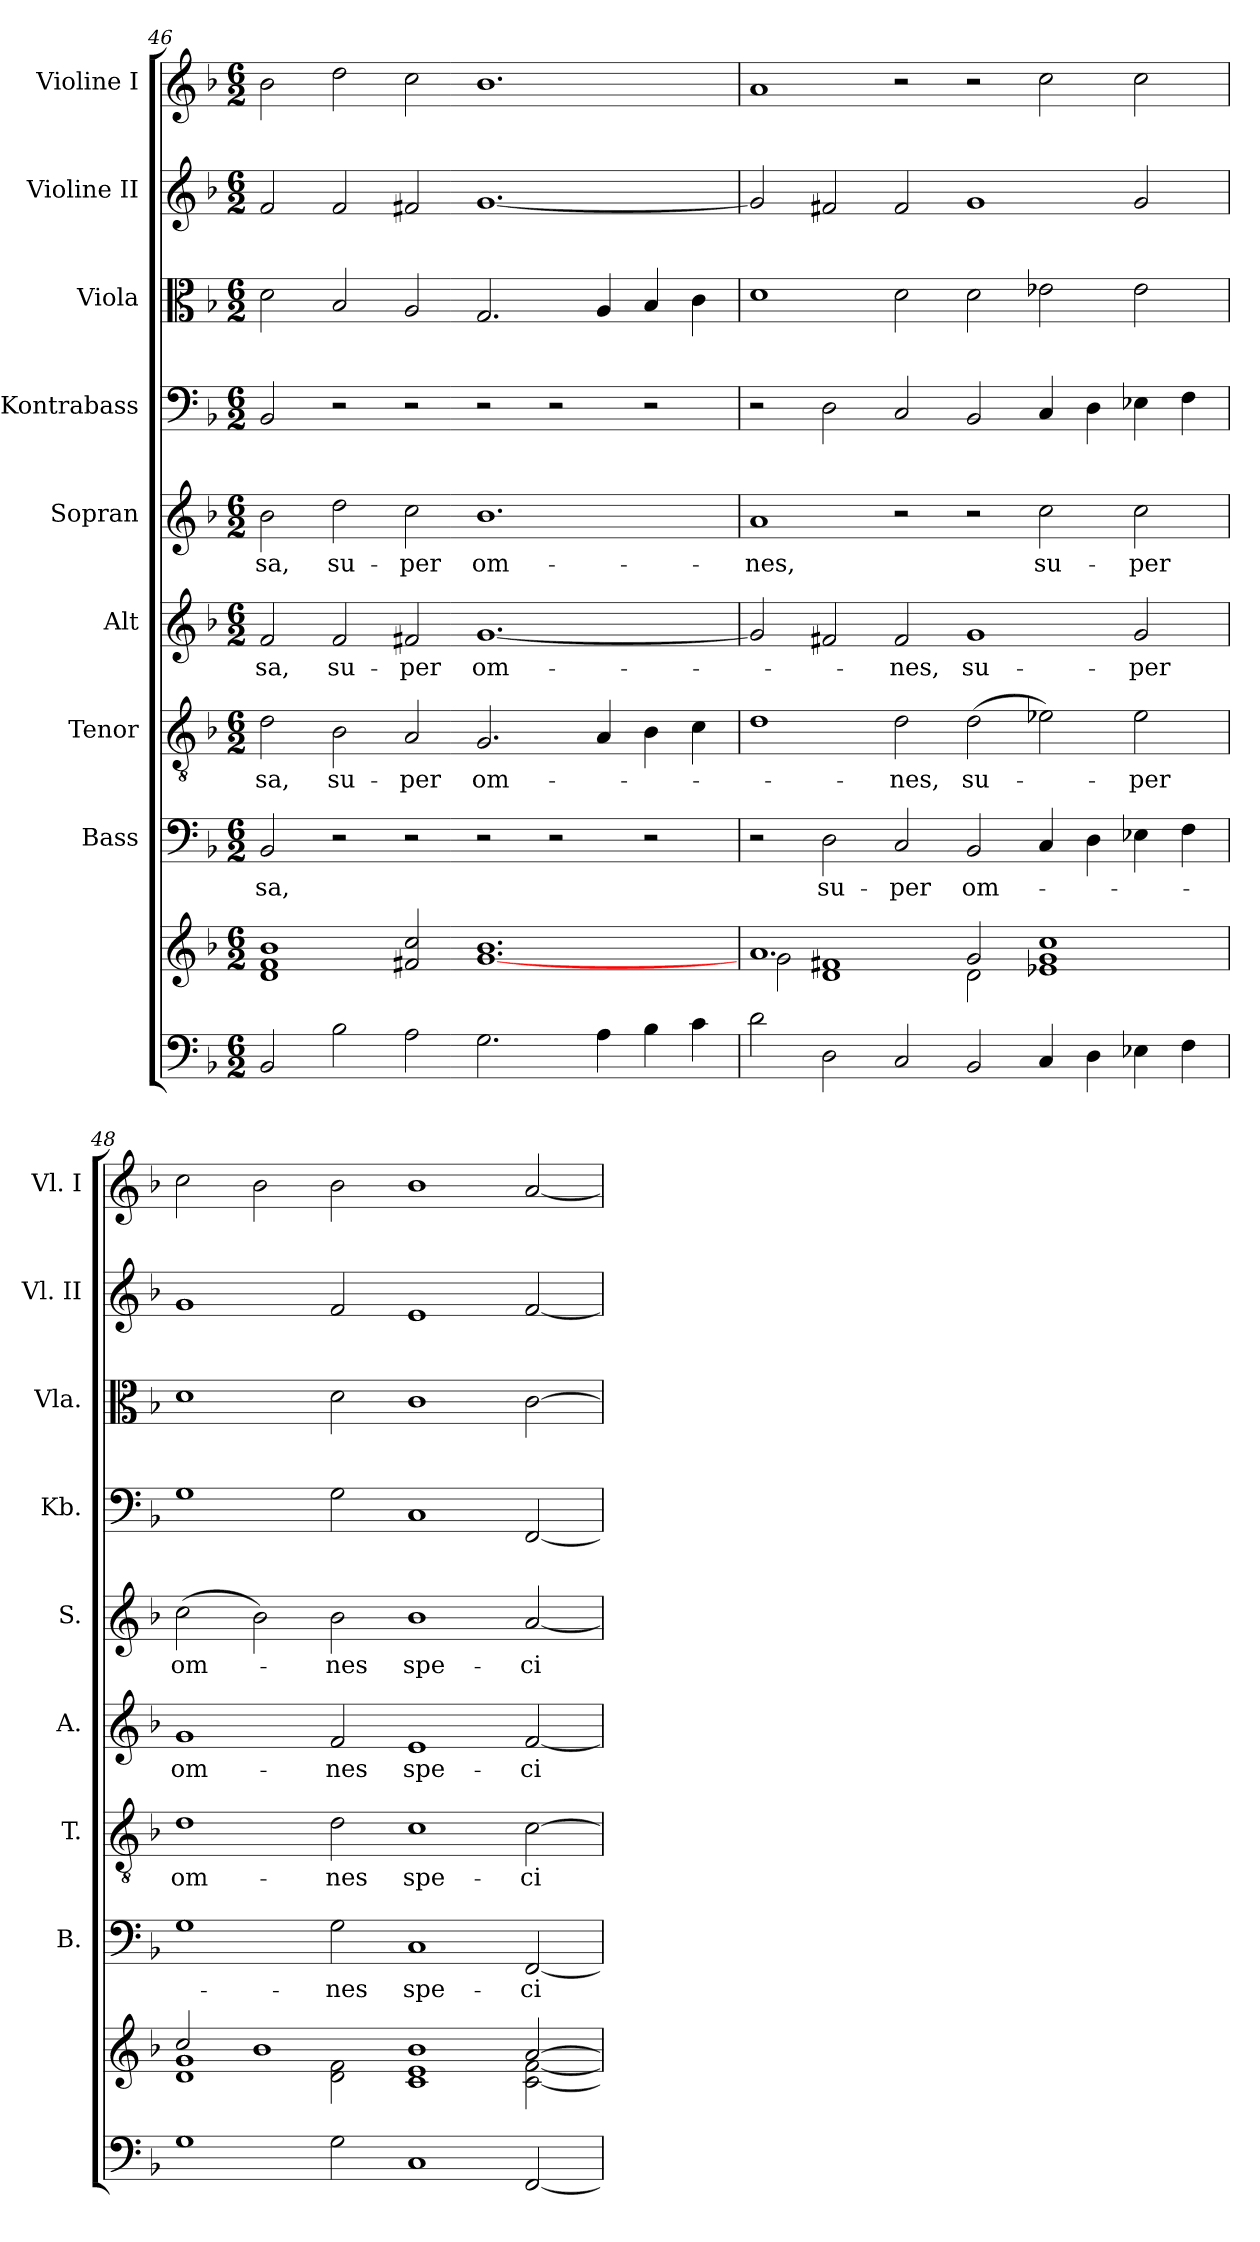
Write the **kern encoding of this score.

**kern	**kern	**kern	**text	**kern	**text	**kern	**text	**kern	**text	**kern	**kern	**kern	**kern
*part9	*part9	*part8	*part8	*part7	*part7	*part6	*part6	*part5	*part5	*part4	*part3	*part2	*part1
*staff10	*staff9	*staff8	*staff8	*staff7	*staff7	*staff6	*staff6	*staff5	*staff5	*staff4	*staff3	*staff2	*staff1
*	*	*I"Bass	*	*I"Tenor	*	*I"Alt	*	*I"Sopran	*	*I"Kontrabass	*I"Viola	*I"Violine II	*I"Violine I
*	*	*I'B.	*	*I'T.	*	*I'A.	*	*I'S.	*	*I'Kb.	*I'Vla.	*I'Vl. II	*I'Vl. I
*clefF4	*clefG2	*clefF4	*	*clefGv2	*	*clefG2	*	*clefG2	*	*clefF4	*clefC3	*clefG2	*clefG2
*	*	*	*	*	*	*	*	*	*	*ITrd7c12	*	*	*
*k[b-]	*k[b-]	*k[b-]	*	*k[b-]	*	*k[b-]	*	*k[b-]	*	*k[b-]	*k[b-]	*k[b-]	*k[b-]
*F:	*F:	*F:	*	*F:	*	*F:	*	*F:	*	*F:	*F:	*F:	*F:
*M6/2	*M6/2	*M6/2	*	*M6/2	*	*M6/2	*	*M6/2	*	*M6/2	*M6/2	*M6/2	*M6/2
=46	=46	=46	=46	=46	=46	=46	=46	=46	=46	=46	=46	=46	=46
!	!	!	!LO:LY:b	!	!LO:LY:b	!	!LO:LY:b	!	!LO:LY:b	!	!	!	!
2BB-/	1d 1f 1b-	2BB-/	-sa,	2d\	-sa,	2f/	-sa,	2b-\	-sa,	2BBB-/	2d\	2f/	2b-\
!	!	!	!	!	!LO:LY:b	!	!LO:LY:b	!	!LO:LY:b	!	!	!	!
2B-\	.	2r	.	2B-\	su-	2f/	su-	2dd\	su-	2r	2B-/	2f/	2dd\
!	!	!	!	!	!LO:LY:b	!	!LO:LY:b	!	!LO:LY:b	!	!	!	!
2A\	2f#X/ 2cc/	2r	.	2A/	-per	2f#X/	-per	2cc\	-per	2r	2A/	2f#X/	2cc\
!	!	!	!	!	!LO:LY:b	!	!LO:LY:b	!	!LO:LY:b	!	!	!	!
2.G\	[1.g 1.b-	2r	.	2.G/	om-	[1.g	om-	1.b-	om-	2r	2.G/	[1.g	1.b-
.	.	2r	.	.	.	.	.	.	.	2r	.	.	.
4A\	.	.	.	4A/	.	.	.	.	.	.	4A/	.	.
4B-\	.	2r	.	4B-\	.	.	.	.	.	2r	4B-/	.	.
4c\	.	.	.	4c\	.	.	.	.	.	.	4c\	.	.
!!LO:PB:g=z
=47	=47	=47	=47	=47	=47	=47	=47	=47	=47	=47	=47	=47	=47
*	*^	*	*	*	*	*	*	*	*	*	*	*	*
!	!	!	!	!	!	!	!	!	!	!LO:LY:b	!	!	!	!
2d\	1.a	2g\	2r	.	1d	.	2g/]	.	1a	-nes,	2r	1d	2g/]	1a
!	!	!	!	!LO:LY:b	!	!	!	!	!	!	!	!	!	!
2D\	.	1d 1f#X	2D\	su-	.	.	2f#X/	.	.	.	2DD\	.	2f#X/	.
!	!	!	!	!LO:LY:b	!	!LO:LY:b	!	!LO:LY:b	!	!	!	!	!	!
2C/	.	.	2C/	-per	2d\	-nes,	2f#/	-nes,	2r	.	2CC/	2d\	2f#/	2r
!	!	!	!	!LO:LY:b	!	!LO:LY:b	!	!LO:LY:b	!	!	!	!	!	!
2BB-/	2g/	2d\	2BB-/	om-	(>2d\	su-	1g	su-	2r	.	2BBB-/	2d\	1g	2r
!	!	!	!	!	!	!	!	!	!	!LO:LY:b	!	!	!	!
4C/	1g 1cc	1e-X	4C/	.	2e-X\)	.	.	.	2cc\	su-	4CC/	2e-X\	.	2cc\
4D\	.	.	4D\	.	.	.	.	.	.	.	4DD\	.	.	.
!	!	!	!	!	!	!LO:LY:b	!	!LO:LY:b	!	!LO:LY:b	!	!	!	!
4E-X\	.	.	4E-X\	.	2e-\	-per	2g/	-per	2cc\	-per	4EE-X\	2e-\	2g/	2cc\
4F\	.	.	4F\	.	.	.	.	.	.	.	4FF\	.	.	.
=48	=48	=48	=48	=48	=48	=48	=48	=48	=48	=48	=48	=48	=48	=48
!	!	!	!	!	!	!LO:LY:b	!	!LO:LY:b	!	!LO:LY:b	!	!	!	!
1G	2cc/	1d 1g	1G	.	1d	om-	1g	om-	(>2cc\	om-	1GG	1d	1g	2cc\
.	1b-	.	.	.	.	.	.	.	2b-\)	.	.	.	.	2b-\
!	!	!	!	!LO:LY:b	!	!LO:LY:b	!	!LO:LY:b	!	!LO:LY:b	!	!	!	!
2G\	.	2d\ 2f\	2G\	-nes	2d\	-nes	2f/	-nes	2b-\	-nes	2GG\	2d\	2f/	2b-\
!	!	!	!	!LO:LY:b	!	!LO:LY:b	!	!LO:LY:b	!	!LO:LY:b	!	!	!	!
1C	1b-	1c 1e	1C	spe-	1c	spe-	1e	spe-	1b-	spe-	1CC	1c	1e	1b-
!	!	!	!	!LO:LY:b	!	!LO:LY:b	!	!LO:LY:b	!	!LO:LY:b	!	!	!	!
[2FF/	[>2a/	[<2c\ [<2f\	[2FF/	-ci-	[2c\	-ci-	[2f/	-ci-	[2a/	-ci-	[2FFF/	[2c\	[2f/	[2a/
*	*v	*v	*	*	*	*	*	*	*	*	*	*	*	*
=	=	=	=	=	=	=	=	=	=	=	=	=	=
*-	*-	*-	*-	*-	*-	*-	*-	*-	*-	*-	*-	*-	*-
